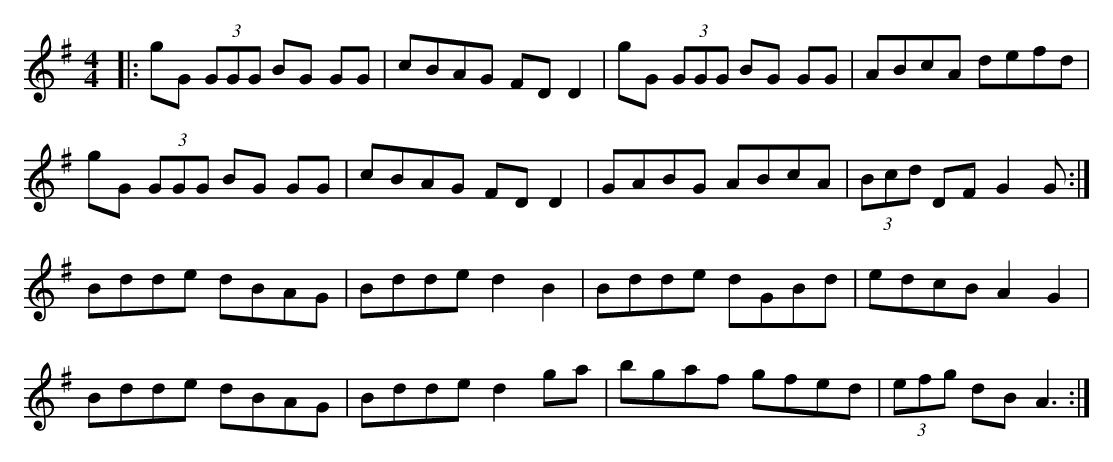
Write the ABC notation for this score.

X:1
M:4/4
K:G
|:gG (3GGG BG GG|cBAG FD D2|gG (3GGG BG GG|ABcA defd|
gG (3GGG BG GG|cBAG FD D2|GABG ABcA|(3Bcd DF G2 G:|
Bdde dBAG|Bdde d2 B2|Bdde dGBd|edcB A2 G2|
Bdde dBAG|Bdde d2 ga|bgaf gfed|(3efg dB A3:|
